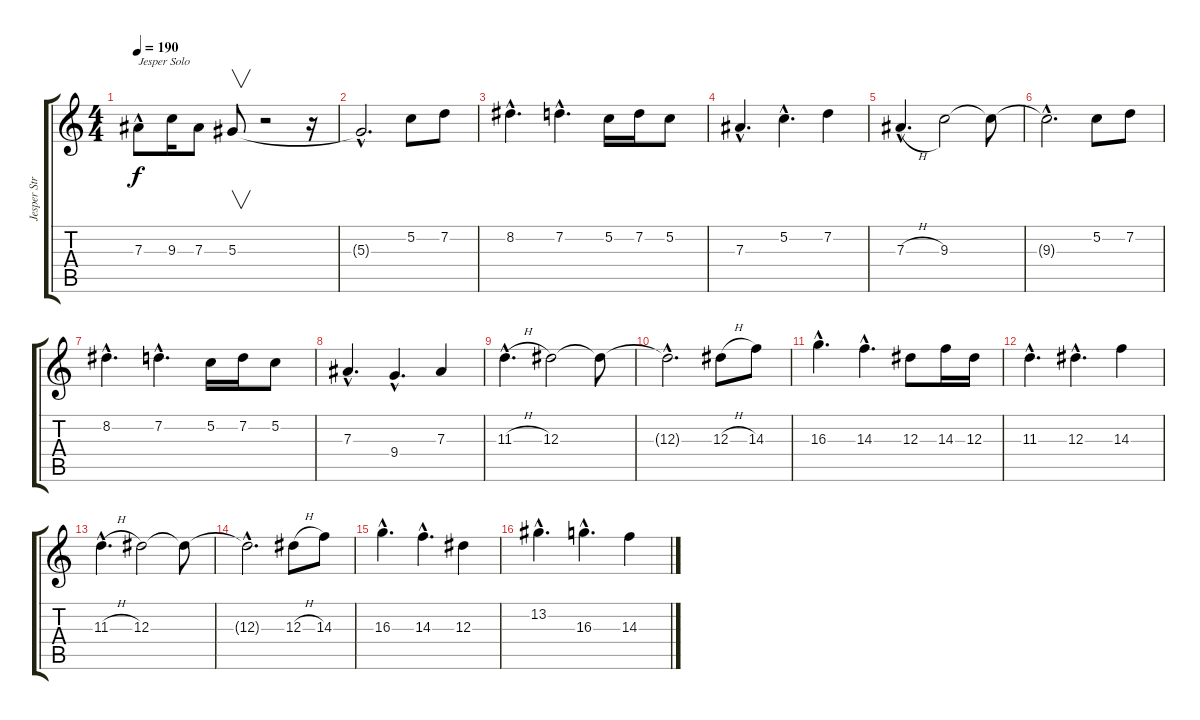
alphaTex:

\track ("Jesper Strömblad" "Jesper Str") {instrument distortionguitar}
\staff {score tabs}
\tuning (C4 G3 Eb3 Bb2 F2 C2) {hide}
\ts (4 4)
\tempo 190
\clef g2
\ks c
7.3{hac}.8{txt "Jesper Solo" dy f} 9.3.16 7.3.8 5.3.8{v} r.2 r.16 |
5.3{hac t}.2{d} 5.2.8 7.2.8 |
8.2{hac}.4{d} 7.2{hac}.4{d} 5.2.16 7.2.16 5.2.8 |
7.3{hac}.4{d} 5.2{hac}.4{d} 7.2.4 |
7.3{h hac}.4{d} 9.3.2 9.3{t}.8 |
9.3{hac t}.2{d} 5.2.8 7.2.8 |
8.2{hac}.4{d} 7.2{hac}.4{d} 5.2.16 7.2.16 5.2.8 |
7.3{hac}.4{d} 9.4{hac}.4{d} 7.3.4 |
11.3{h hac}.4{d} 12.3.2 12.3{t}.8 |
12.3{hac t}.2{d} 12.3{h}.8 14.3.8 |
16.3{hac}.4{d} 14.3{hac}.4{d} 12.3.8 14.3.16 12.3.16 |
11.3{hac}.4{d} 12.3{hac}.4{d} 14.3.4 |
11.3{h hac}.4{d} 12.3.2 12.3{t}.8 |
12.3{hac t}.2{d} 12.3{h}.8 14.3.8 |
16.3{hac}.4{d} 14.3{hac}.4{d} 12.3.4 |
13.2{hac}.4{d} 16.3{hac}.4{d} 14.3.4
